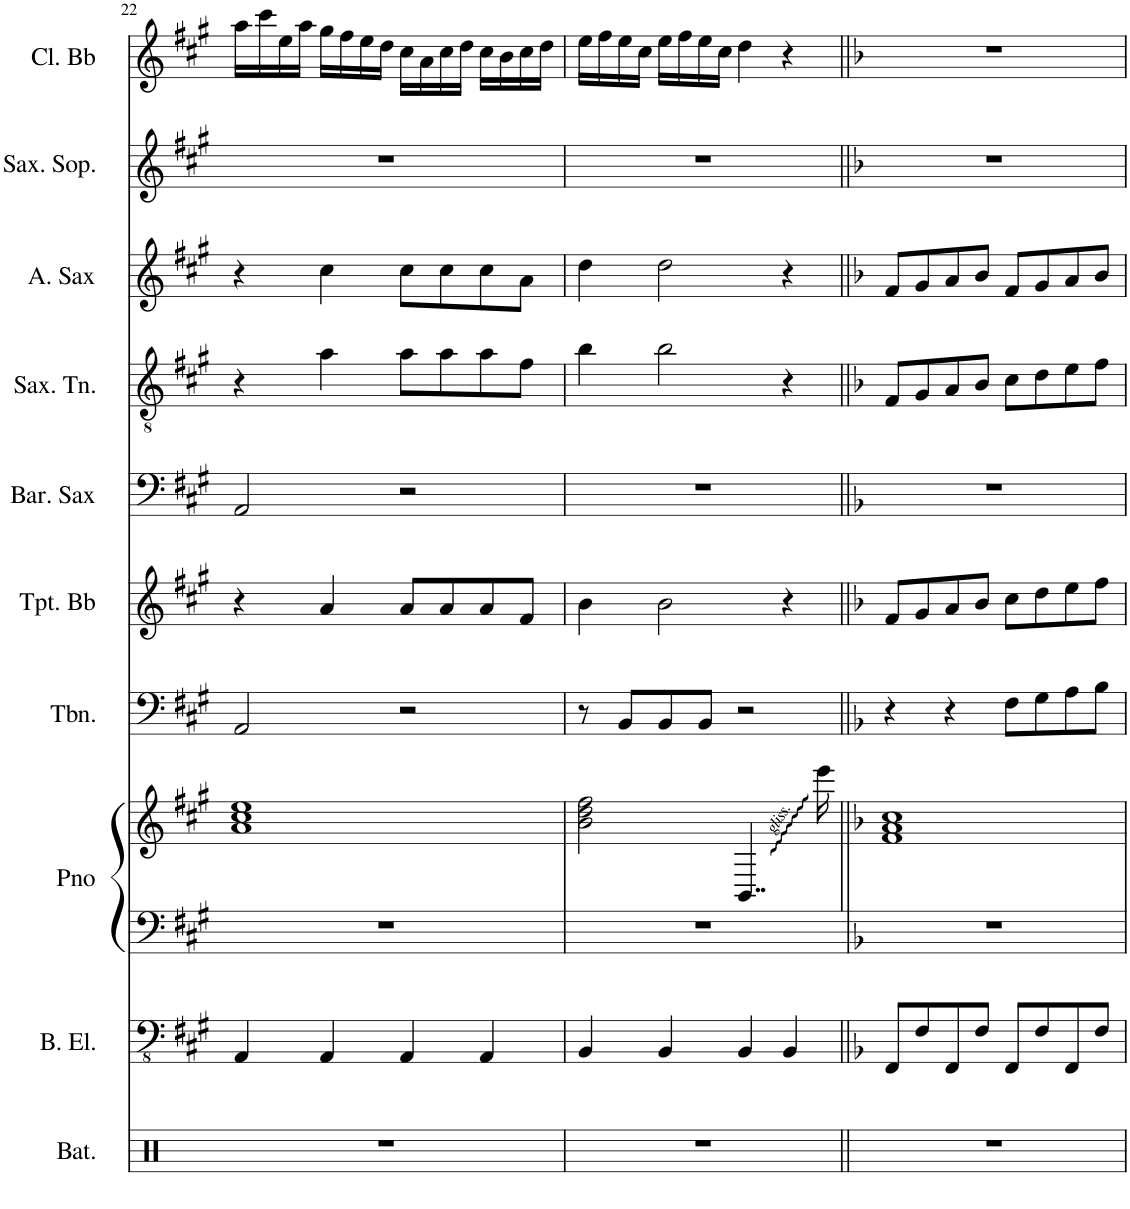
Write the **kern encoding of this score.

**kern	**kern	**kern	**kern	**kern	**kern	**kern	**kern	**kern	**kern	**kern
*part10	*part9	*part8	*part8	*part7	*part6	*part5	*part4	*part3	*part2	*part1
*staff11	*staff10	*staff9	*staff8	*staff7	*staff6	*staff5	*staff4	*staff3	*staff2	*staff1
*I"Bateria	*I"Baixo elétrico	*I"Piano	*	*I"Trombone	*I"Trompete Bb	*I"Saxofone barítono	*I"Saxofone Tenor	*I"Saxofone Alto	*I"Saxofone Soprano	*I"Clarineta Bb
*I'Bat.	*I'B. El.	*I'Pno	*	*I'Tbn.	*I'Tpt. Bb	*	*I'Sax. Tn.	*	*I'Sax. Sop.	*I'Cl. Bb
!!LO:PB:g=z
*clefX	*clefFv4	*clefF4	*clefG2	*clefF4	*clefG2	*clefF4	*clefGv2	*clefG2	*clefG2	*clefG2
*	*	*	*	*	*ITrd1c2	*ITrd12c21	*ITrd8c14	*ITrd5c9	*ITrd1c2	*ITrd1c2
*k[]	*k[f#c#g#]	*k[f#c#g#]	*k[f#c#g#]	*k[f#c#g#]	*k[f#c#g#]	*k[f#c#g#]	*k[f#c#g#]	*k[f#c#g#]	*k[f#c#g#]	*k[f#c#g#]
*M4/4	*M4/4	*M4/4	*M4/4	*M4/4	*M4/4	*M4/4	*M4/4	*M4/4	*M4/4	*M4/4
=22	=22	=22	=22	=22	=22	=22	=22	=22	=22	=22
1r	4AAA/	1r	1a 1cc# 1ee	2AA/	4r	2AA/	4r	4r	1r	16aa\LL
.	.	.	.	.	.	.	.	.	.	16ccc#\
.	.	.	.	.	.	.	.	.	.	16ee\
.	.	.	.	.	.	.	.	.	.	16aa\JJ
.	4AAA/	.	.	.	4a/	.	4a\	4cc#\	.	16gg#\LL
.	.	.	.	.	.	.	.	.	.	16ff#\
.	.	.	.	.	.	.	.	.	.	16ee\
.	.	.	.	.	.	.	.	.	.	16dd\JJ
.	4AAA/	.	.	2r	8a/L	2r	8a\L	8cc#\L	.	16cc#\LL
.	.	.	.	.	.	.	.	.	.	16a\
.	.	.	.	.	8a/	.	8a\	8cc#\	.	16cc#\
.	.	.	.	.	.	.	.	.	.	16dd\JJ
.	4AAA/	.	.	.	8a/	.	8a\	8cc#\	.	16cc#\LL
.	.	.	.	.	.	.	.	.	.	16b\
.	.	.	.	.	8f#/J	.	8f#\J	8a\J	.	16cc#\
.	.	.	.	.	.	.	.	.	.	16dd\JJ
=23	=23	=23	=23	=23	=23	=23	=23	=23	=23	=23
1r	4BBB/	1r	2b\ 2dd\ 2ff#\	8r	4b\	1r	4b\	4dd\	1r	16ee\LL
.	.	.	.	.	.	.	.	.	.	16ff#\
.	.	.	.	8BB/L	.	.	.	.	.	16ee\
.	.	.	.	.	.	.	.	.	.	16cc#\JJ
.	4BBB/	.	.	8BB/	2b\	.	2b\	2dd\	.	16ee\LL
.	.	.	.	.	.	.	.	.	.	16ff#\
.	.	.	.	8BB/J	.	.	.	.	.	16ee\
.	.	.	.	.	.	.	.	.	.	16cc#\JJ
.	4BBB/	.	4..BB/	2r	.	.	.	.	.	4dd\
.	4BBB/	.	.	.	4r	.	4r	4r	.	4r
.	.	.	16eee\	.	.	.	.	.	.	.
=24||	=24||	=24||	=24||	=24||	=24||	=24||	=24||	=24||	=24||	=24||
*	*k[b-]	*k[b-]	*k[b-]	*k[b-]	*k[b-]	*k[b-]	*k[b-]	*k[b-]	*k[b-]	*k[b-]
1r	8FFF/L	1r	1f 1a 1cc	4r	8f/L	1r	8F/L	8f/L	1r	1r
.	8FF/	.	.	.	8g/	.	8G/	8g/	.	.
.	8FFF/	.	.	4r	8a/	.	8A/	8a/	.	.
.	8FF/J	.	.	.	8b-/J	.	8B-/J	8b-/J	.	.
.	8FFF/L	.	.	8F\L	8cc\L	.	8c\L	8f/L	.	.
.	8FF/	.	.	8G\	8dd\	.	8d\	8g/	.	.
.	8FFF/	.	.	8A\	8ee\	.	8e\	8a/	.	.
.	8FF/J	.	.	8B-\J	8ff\J	.	8f\J	8b-/J	.	.
=	=	=	=	=	=	=	=	=	=	=
*-	*-	*-	*-	*-	*-	*-	*-	*-	*-	*-
